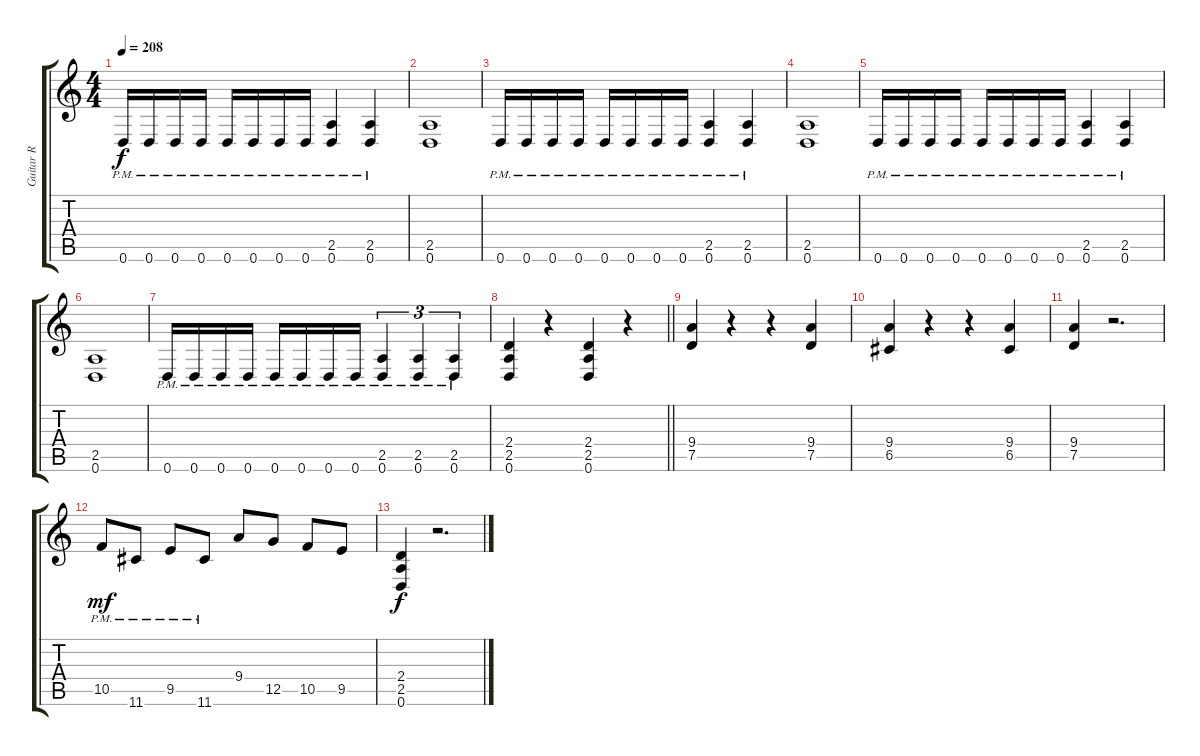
\track ("Guitar R" "Guitar R") {instrument distortionguitar}
\staff {score tabs}
\tuning (D4 A3 F3 C3 G2 D2) {hide}
\ts (4 4)
\tempo 208
\clef g2
\ks c
0.6{pm}.16{dy f} 0.6{pm}.16 0.6{pm}.16 0.6{pm}.16 0.6{pm}.16 0.6{pm}.16 0.6{pm}.16 0.6{pm}.16 (2.5{pm} 0.6{pm}).4 (2.5{pm} 0.6{pm}).4 |
(2.5 0.6).1 |
0.6{pm}.16 0.6{pm}.16 0.6{pm}.16 0.6{pm}.16 0.6{pm}.16 0.6{pm}.16 0.6{pm}.16 0.6{pm}.16 (2.5{pm} 0.6{pm}).4 (2.5{pm} 0.6{pm}).4 |
(2.5 0.6).1 |
0.6{pm}.16 0.6{pm}.16 0.6{pm}.16 0.6{pm}.16 0.6{pm}.16 0.6{pm}.16 0.6{pm}.16 0.6{pm}.16 (2.5{pm} 0.6{pm}).4 (2.5{pm} 0.6{pm}).4 |
(2.5 0.6).1 |
0.6{pm}.16 0.6{pm}.16 0.6{pm}.16 0.6{pm}.16 0.6{pm}.16 0.6{pm}.16 0.6{pm}.16 0.6{pm}.16 (2.5{pm} 0.6{pm}).4{tu (3 2)} (2.5{pm} 0.6{pm}).4{tu (3 2)} (2.5{pm} 0.6{pm}).4{tu (3 2)} |
\barLineRight lightlight
(2.4 2.5 0.6).4 r.4 (2.4 2.5 0.6).4 r.4 |
(9.4 7.5).4 r.4 r.4 (9.4 7.5).4 |
(9.4 6.5).4 r.4 r.4 (9.4 6.5).4 |
(9.4 7.5).4 r.2{d} |
10.5{pm}.8{dy mf} 11.6{pm}.8 9.5{pm}.8 11.6{pm}.8 9.4.8 12.5.8 10.5.8 9.5.8 |
(2.4 2.5 0.6).4{dy f} r.2{d}
